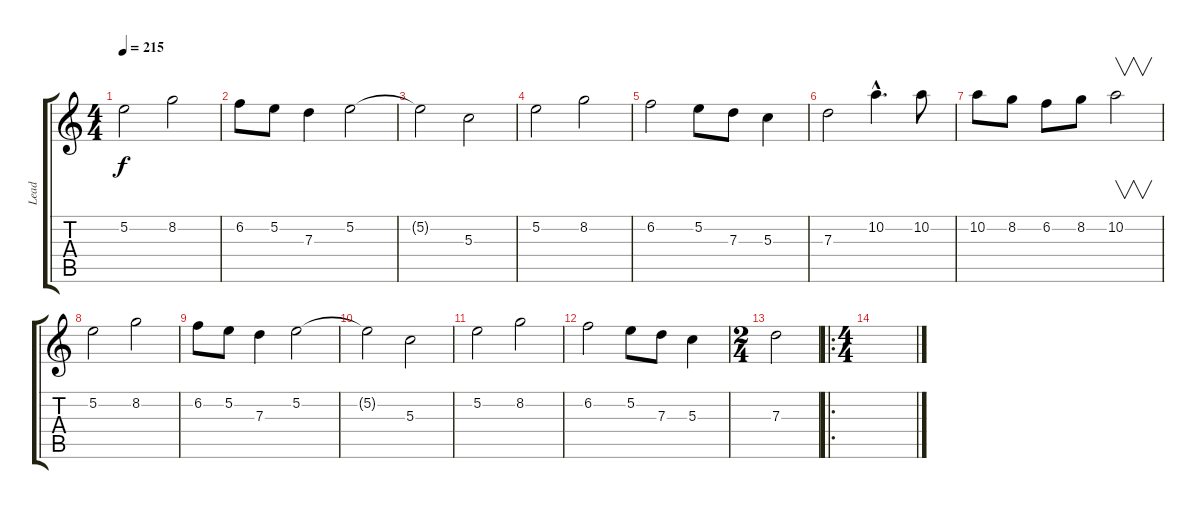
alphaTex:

\track ("Lead" "Lead") {instrument distortionguitar}
\staff {score tabs}
\tuning (E4 B3 G3 D3 A2 E2) {hide}
\ts (4 4)
\tempo 215
\clef g2
\ks c
5.2.2{dy f} 8.2.2 |
6.2.8 5.2.8 7.3.4 5.2.2 |
5.2{t}.2 5.3.2 |
5.2.2 8.2.2 |
6.2.2 5.2.8 7.3.8 5.3.4 |
7.3.2 10.2{hac}.4{d} 10.2.8 |
10.2.8 8.2.8 6.2.8 8.2.8 10.2.2{v} |
5.2.2 8.2.2 |
6.2.8 5.2.8 7.3.4 5.2.2 |
5.2{t}.2 5.3.2 |
5.2.2 8.2.2 |
6.2.2 5.2.8 7.3.8 5.3.4 |
\ts (2 4)
7.3.2 |
\ro
\ts (4 4)
